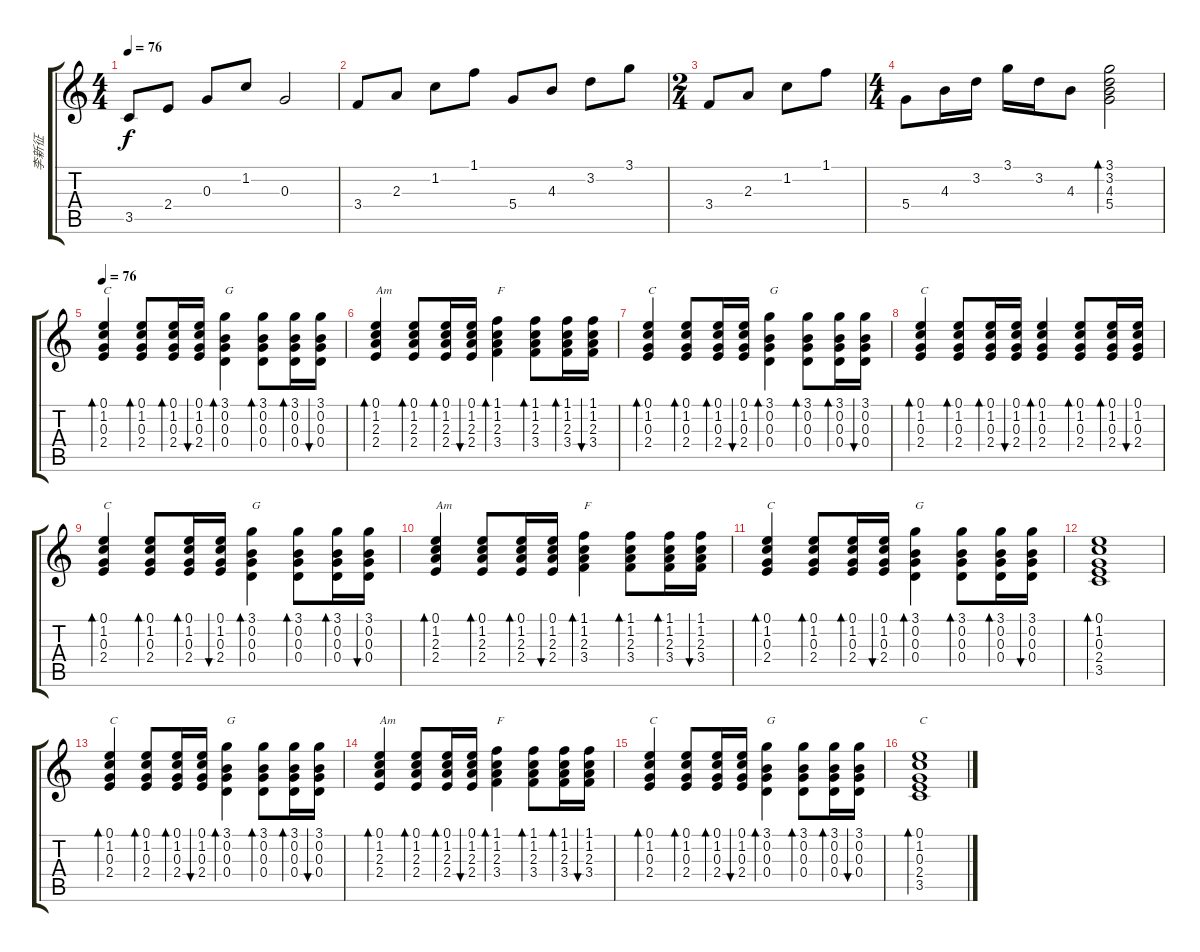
\track ("李新征" "李新征") {instrument acousticguitarnylon}
\staff {score tabs}
\tuning (E4 B3 G3 D3 A2 E2) {hide}
\ts (4 4)
\tempo 76
\clef g2
\ks c
3.5.8{dy f} 2.4.8 0.3.8 1.2.8 0.3.2 |
3.4.8 2.3.8 1.2.8 1.1.8 5.4.8 4.3.8 3.2.8 3.1.8 |
\ts (2 4)
3.4.8 2.3.8 1.2.8 1.1.8 |
\ts (4 4)
5.4.8 4.3.16 3.2.16 3.1.16 3.2.16 4.3.8 (3.1 3.2 4.3 5.4).2{bd 240} |
\tempo 76
(0.1 1.2 0.3 2.4).4{bd 30 txt "C" instrument acousticguitarnylon} (0.1 1.2 0.3 2.4).8{bd 30} (0.1 1.2 0.3 2.4).16{bd 30} (0.1 1.2 0.3 2.4).16{bu 30} (3.1 0.2 0.3 0.4).4{bd 30 txt "G"} (3.1 0.2 0.3 0.4).8{bd 30} (3.1 0.2 0.3 0.4).16{bd 30} (3.1 0.2 0.3 0.4).16{bu 30} |
(0.1 1.2 2.3 2.4).4{bd 30 txt "Am"} (0.1 1.2 2.3 2.4).8{bd 30} (0.1 1.2 2.3 2.4).16{bd 30} (0.1 1.2 2.3 2.4).16{bu 30} (1.1 1.2 2.3 3.4).4{bd 30 txt "F"} (1.1 1.2 2.3 3.4).8{bd 30} (1.1 1.2 2.3 3.4).16{bd 30} (1.1 1.2 2.3 3.4).16{bu 30} |
(0.1 1.2 0.3 2.4).4{bd 30 txt "C"} (0.1 1.2 0.3 2.4).8{bd 30} (0.1 1.2 0.3 2.4).16{bd 30} (0.1 1.2 0.3 2.4).16{bu 30} (3.1 0.2 0.3 0.4).4{bd 30 txt "G"} (3.1 0.2 0.3 0.4).8{bd 30} (3.1 0.2 0.3 0.4).16{bd 30} (3.1 0.2 0.3 0.4).16{bu 30} |
(0.1 1.2 0.3 2.4).4{bd 30 txt "C"} (0.1 1.2 0.3 2.4).8{bd 30} (0.1 1.2 0.3 2.4).16{bd 30} (0.1 1.2 0.3 2.4).16{bu 30} (0.1 1.2 0.3 2.4).4{bd 30} (0.1 1.2 0.3 2.4).8{bd 30} (0.1 1.2 0.3 2.4).16{bd 30} (0.1 1.2 0.3 2.4).16{bu 30} |
(0.1 1.2 0.3 2.4).4{bd 30 txt "C"} (0.1 1.2 0.3 2.4).8{bd 30} (0.1 1.2 0.3 2.4).16{bd 30} (0.1 1.2 0.3 2.4).16{bu 30} (3.1 0.2 0.3 0.4).4{bd 30 txt "G"} (3.1 0.2 0.3 0.4).8{bd 30} (3.1 0.2 0.3 0.4).16{bd 30} (3.1 0.2 0.3 0.4).16{bu 30} |
(0.1 1.2 2.3 2.4).4{bd 30 txt "Am"} (0.1 1.2 2.3 2.4).8{bd 30} (0.1 1.2 2.3 2.4).16{bd 30} (0.1 1.2 2.3 2.4).16{bu 30} (1.1 1.2 2.3 3.4).4{bd 30 txt "F"} (1.1 1.2 2.3 3.4).8{bd 30} (1.1 1.2 2.3 3.4).16{bd 30} (1.1 1.2 2.3 3.4).16{bu 30} |
(0.1 1.2 0.3 2.4).4{bd 30 txt "C"} (0.1 1.2 0.3 2.4).8{bd 30} (0.1 1.2 0.3 2.4).16{bd 30} (0.1 1.2 0.3 2.4).16{bu 30} (3.1 0.2 0.3 0.4).4{bd 30 txt "G"} (3.1 0.2 0.3 0.4).8{bd 30} (3.1 0.2 0.3 0.4).16{bd 30} (3.1 0.2 0.3 0.4).16{bu 30} |
(0.1 1.2 0.3 2.4 3.5).1{bd 240} |
(0.1 1.2 0.3 2.4).4{bd 30 txt "C"} (0.1 1.2 0.3 2.4).8{bd 30} (0.1 1.2 0.3 2.4).16{bd 30} (0.1 1.2 0.3 2.4).16{bu 30} (3.1 0.2 0.3 0.4).4{bd 30 txt "G"} (3.1 0.2 0.3 0.4).8{bd 30} (3.1 0.2 0.3 0.4).16{bd 30} (3.1 0.2 0.3 0.4).16{bu 30} |
(0.1 1.2 2.3 2.4).4{bd 30 txt "Am"} (0.1 1.2 2.3 2.4).8{bd 30} (0.1 1.2 2.3 2.4).16{bd 30} (0.1 1.2 2.3 2.4).16{bu 30} (1.1 1.2 2.3 3.4).4{bd 30 txt "F"} (1.1 1.2 2.3 3.4).8{bd 30} (1.1 1.2 2.3 3.4).16{bd 30} (1.1 1.2 2.3 3.4).16{bu 30} |
(0.1 1.2 0.3 2.4).4{bd 30 txt "C"} (0.1 1.2 0.3 2.4).8{bd 30} (0.1 1.2 0.3 2.4).16{bd 30} (0.1 1.2 0.3 2.4).16{bu 30} (3.1 0.2 0.3 0.4).4{bd 30 txt "G"} (3.1 0.2 0.3 0.4).8{bd 30} (3.1 0.2 0.3 0.4).16{bd 30} (3.1 0.2 0.3 0.4).16{bu 30} |
(0.1 1.2 0.3 2.4 3.5).1{bd 240 txt "C"}
